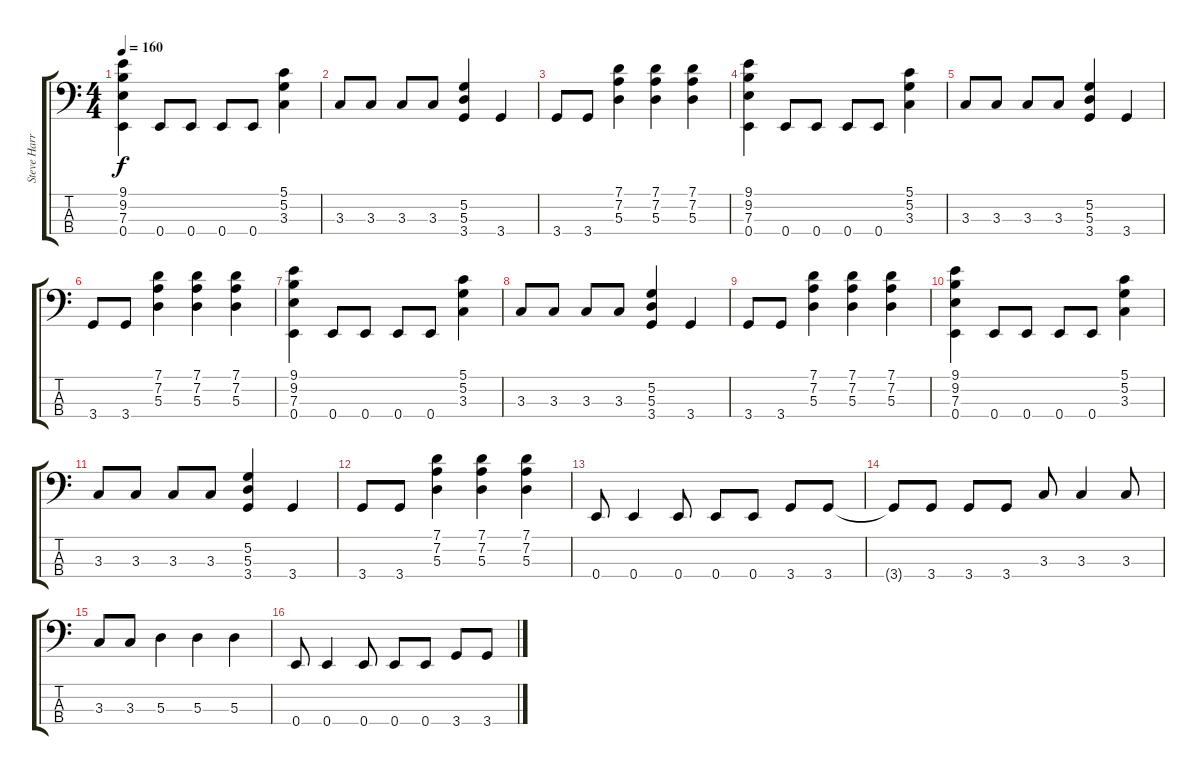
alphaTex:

\track ("Steve Harris" "Steve Harr") {instrument slapbass2}
\staff {score tabs}
\tuning (G2 D2 A1 E1) {hide}
\ts (4 4)
\tempo 160
\clef f4
\ks c
(9.1 9.2 7.3 0.4).4{dy f} 0.4.8 0.4.8 0.4.8 0.4.8 (5.1 5.2 3.3).4 |
3.3.8 3.3.8 3.3.8 3.3.8 (5.2 5.3 3.4).4 3.4.4 |
3.4.8 3.4.8 (7.1 7.2 5.3).4 (7.1 7.2 5.3).4 (7.1 7.2 5.3).4 |
(9.1 9.2 7.3 0.4).4 0.4.8 0.4.8 0.4.8 0.4.8 (5.1 5.2 3.3).4 |
3.3.8 3.3.8 3.3.8 3.3.8 (5.2 5.3 3.4).4 3.4.4 |
3.4.8 3.4.8 (7.1 7.2 5.3).4 (7.1 7.2 5.3).4 (7.1 7.2 5.3).4 |
(9.1 9.2 7.3 0.4).4 0.4.8 0.4.8 0.4.8 0.4.8 (5.1 5.2 3.3).4 |
3.3.8 3.3.8 3.3.8 3.3.8 (5.2 5.3 3.4).4 3.4.4 |
3.4.8 3.4.8 (7.1 7.2 5.3).4 (7.1 7.2 5.3).4 (7.1 7.2 5.3).4 |
(9.1 9.2 7.3 0.4).4 0.4.8 0.4.8 0.4.8 0.4.8 (5.1 5.2 3.3).4 |
3.3.8 3.3.8 3.3.8 3.3.8 (5.2 5.3 3.4).4 3.4.4 |
3.4.8 3.4.8 (7.1 7.2 5.3).4 (7.1 7.2 5.3).4 (7.1 7.2 5.3).4 |
0.4.8 0.4.4 0.4.8 0.4.8 0.4.8 3.4.8 3.4.8 |
3.4{t}.8 3.4.8 3.4.8 3.4.8 3.3.8 3.3.4 3.3.8 |
3.3.8 3.3.8 5.3.4 5.3.4 5.3.4 |
0.4.8 0.4.4 0.4.8 0.4.8 0.4.8 3.4.8 3.4.8
